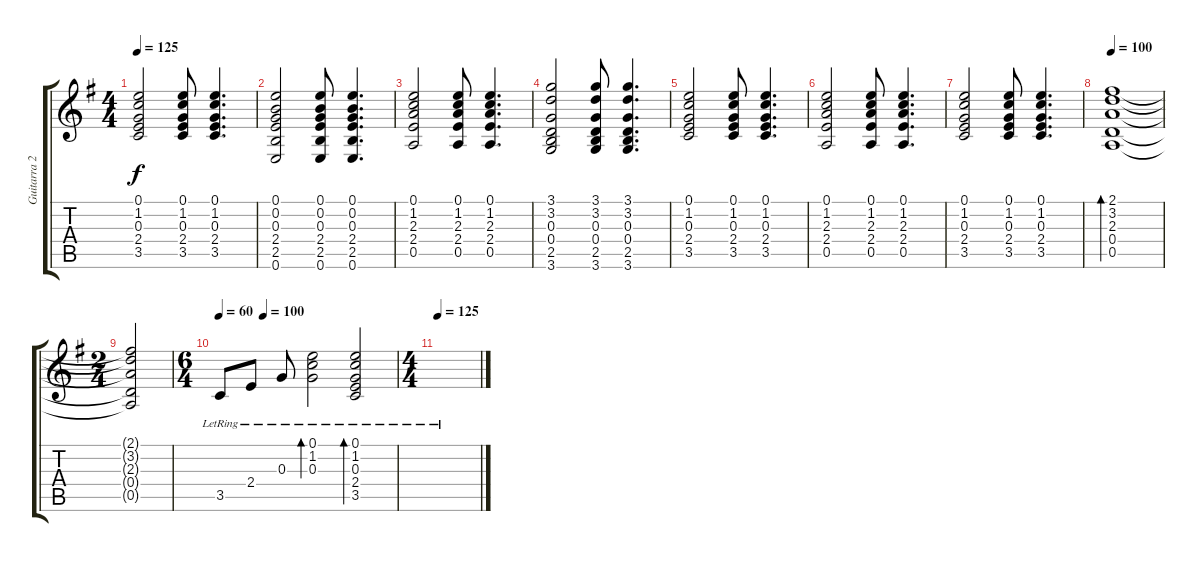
\track ("Guitarra 2" "Guitarra 2") {instrument electricguitarjazz}
\staff {score tabs}
\tuning (E4 B3 G3 D3 A2 E2) {hide}
\ts (4 4)
\tempo 125
\clef g2
\ks g
(0.1 1.2 0.3 2.4 3.5).2{dy f} (0.1 1.2 0.3 2.4 3.5).8 (0.1 1.2 0.3 2.4 3.5).4{d} |
(0.1 0.2 0.3 2.4 2.5 0.6).2 (0.1 0.2 0.3 2.4 2.5 0.6).8 (0.1 0.2 0.3 2.4 2.5 0.6).4{d} |
(0.1 1.2 2.3 2.4 0.5).2 (0.1 1.2 2.3 2.4 0.5).8 (0.1 1.2 2.3 2.4 0.5).4{d} |
(3.1 3.2 0.3 0.4 2.5 3.6).2 (3.1 3.2 0.3 0.4 2.5 3.6).8 (3.1 3.2 0.3 0.4 2.5 3.6).4{d} |
(0.1 1.2 0.3 2.4 3.5).2 (0.1 1.2 0.3 2.4 3.5).8 (0.1 1.2 0.3 2.4 3.5).4{d} |
(0.1 1.2 2.3 2.4 0.5).2 (0.1 1.2 2.3 2.4 0.5).8 (0.1 1.2 2.3 2.4 0.5).4{d} |
(0.1 1.2 0.3 2.4 3.5).2 (0.1 1.2 0.3 2.4 3.5).8 (0.1 1.2 0.3 2.4 3.5).4{d} |
\tempo 100
(2.1 3.2 2.3 0.4 0.5).1{bd 120} |
\ts (2 4)
(2.1{t} 3.2{t} 2.3{t} 0.4{t} 0.5{t}).2 |
\ts (6 4)
\tempo 60
\tempo (100 0.25)
3.5{lr}.8 2.4{lr}.8 0.3{lr}.8 (0.1 1.2{lr} 0.3).2{bd 120} (0.1 1.2{lr} 0.3 2.4 3.5).2{bd 120} |
\ts (4 4)
\tempo 125
